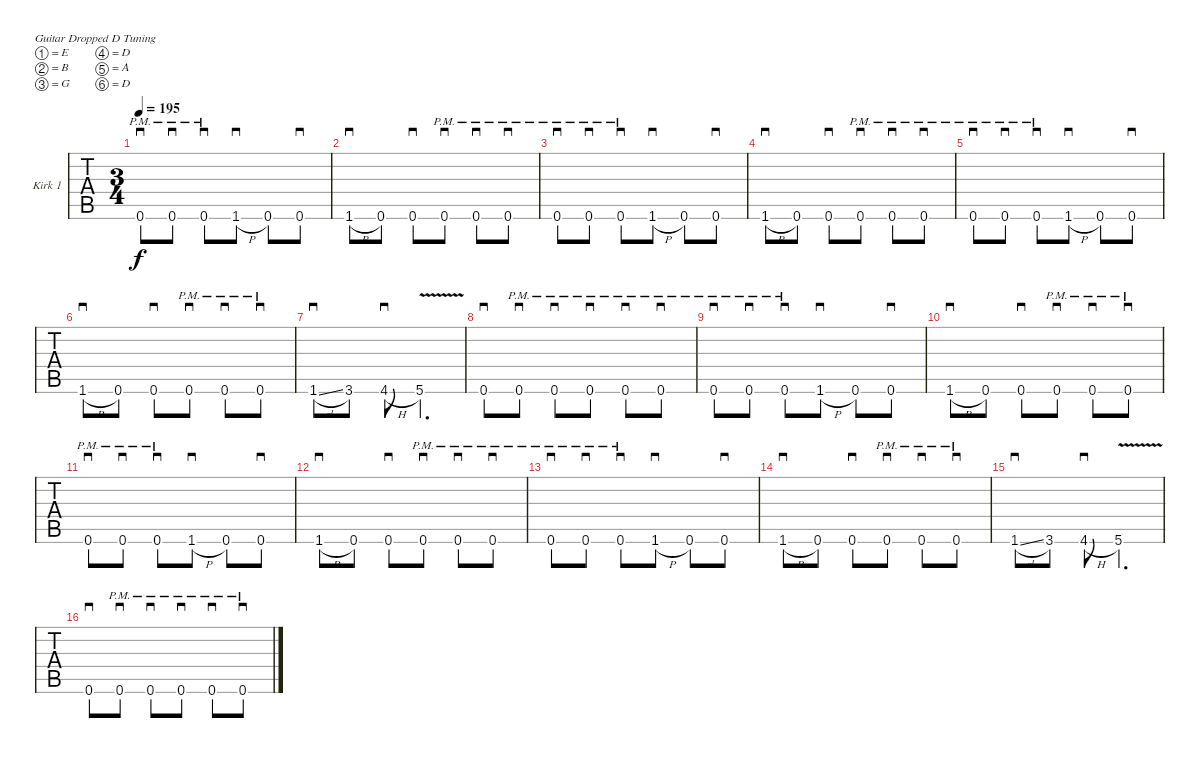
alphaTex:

\bracketExtendMode groupsimilarinstruments
\firstSystemTrackNameOrientation horizontal
\otherSystemsTrackNameOrientation horizontal
\track ("Guitar 2" "Kirk 1") {instrument overdrivenguitar}
\staff {tabs}
\tuning (E4 B3 G3 D3 A2 D2)
\ts (3 4)
\tempo 195
\clef g2
\ks c
0.6{pm}.8{sd dy f} 0.6{pm}.8{sd} 0.6{pm}.8{sd} 1.6{h}.8{sd} 0.6.8 0.6.8{sd} |
1.6{h}.8{sd} 0.6.8 0.6.8{sd} 0.6{pm}.8{sd} 0.6{pm}.8{sd} 0.6{pm}.8{sd} |
0.6{pm}.8{sd} 0.6{pm}.8{sd} 0.6{pm}.8{sd} 1.6{h}.8{sd} 0.6.8 0.6.8{sd} |
1.6{h}.8{sd} 0.6.8 0.6.8{sd} 0.6{pm}.8{sd} 0.6{pm}.8{sd} 0.6{pm}.8{sd} |
0.6{pm}.8{sd} 0.6{pm}.8{sd} 0.6{pm}.8{sd} 1.6{h}.8{sd} 0.6.8 0.6.8{sd} |
1.6{h}.8{sd} 0.6.8 0.6.8{sd} 0.6{pm}.8{sd} 0.6{pm}.8{sd} 0.6{pm}.8{sd} |
1.6{sl}.8{sd} 3.6.8 4.6{h}.8{sd} 5.6{v}.4{d} |
0.6.8{sd} 0.6{pm}.8{sd} 0.6{pm}.8{sd} 0.6{pm}.8{sd} 0.6{pm}.8{sd} 0.6{pm}.8{sd} |
0.6{pm}.8{sd} 0.6{pm}.8{sd} 0.6{pm}.8{sd} 1.6{h}.8{sd} 0.6.8 0.6.8{sd} |
1.6{h}.8{sd} 0.6.8 0.6.8{sd} 0.6{pm}.8{sd} 0.6{pm}.8{sd} 0.6{pm}.8{sd} |
0.6{pm}.8{sd} 0.6{pm}.8{sd} 0.6{pm}.8{sd} 1.6{h}.8{sd} 0.6.8 0.6.8{sd} |
1.6{h}.8{sd} 0.6.8 0.6.8{sd} 0.6{pm}.8{sd} 0.6{pm}.8{sd} 0.6{pm}.8{sd} |
0.6{pm}.8{sd} 0.6{pm}.8{sd} 0.6{pm}.8{sd} 1.6{h}.8{sd} 0.6.8 0.6.8{sd} |
1.6{h}.8{sd} 0.6.8 0.6.8{sd} 0.6{pm}.8{sd} 0.6{pm}.8{sd} 0.6{pm}.8{sd} |
1.6{sl}.8{sd} 3.6.8 4.6{h}.8{sd} 5.6{v}.4{d} |
0.6.8{sd} 0.6{pm}.8{sd} 0.6{pm}.8{sd} 0.6{pm}.8{sd} 0.6{pm}.8{sd} 0.6{pm}.8{sd}
